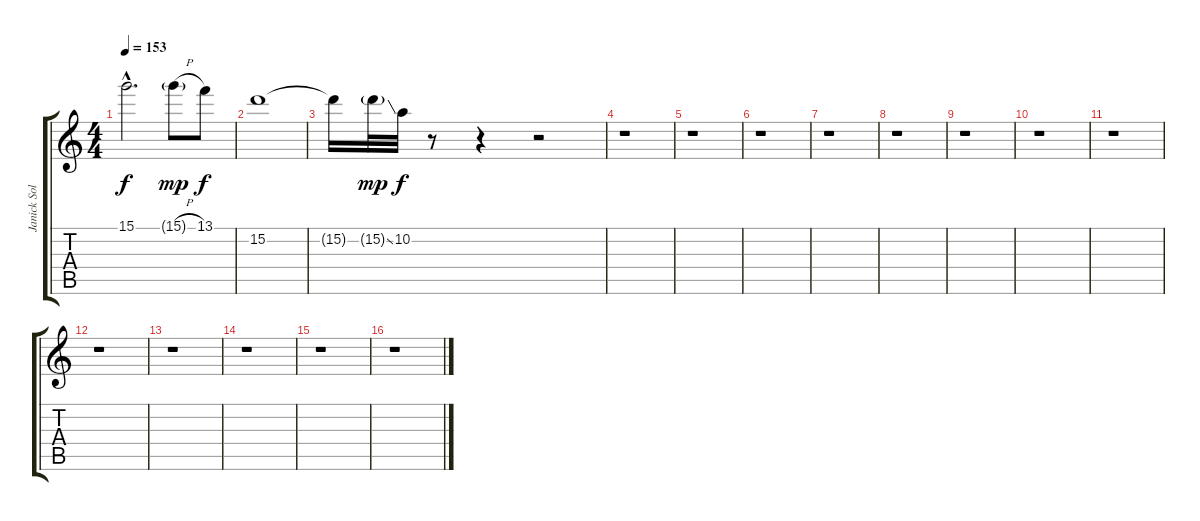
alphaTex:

\track ("Janick Solo" "Janick Sol") {instrument distortionguitar}
\staff {score tabs}
\tuning (E4 B3 G3 D3 A2 E2) {hide}
\ts (4 4)
\tempo 153
\clef g2
\ks c
15.1{hac t}.2{d dy f} 15.1{h g}.8{dy mp} 13.1.8{dy f} |
15.2.1 |
15.2{t}.16 15.2{ss g}.32{dy mp} 10.2.32{dy f} r.8 r.4 r.2 |
r.1 |
r.1 |
r.1 |
r.1 |
r.1 |
r.1 |
r.1 |
r.1 |
r.1 |
r.1 |
r.1 |
r.1 |
r.1
